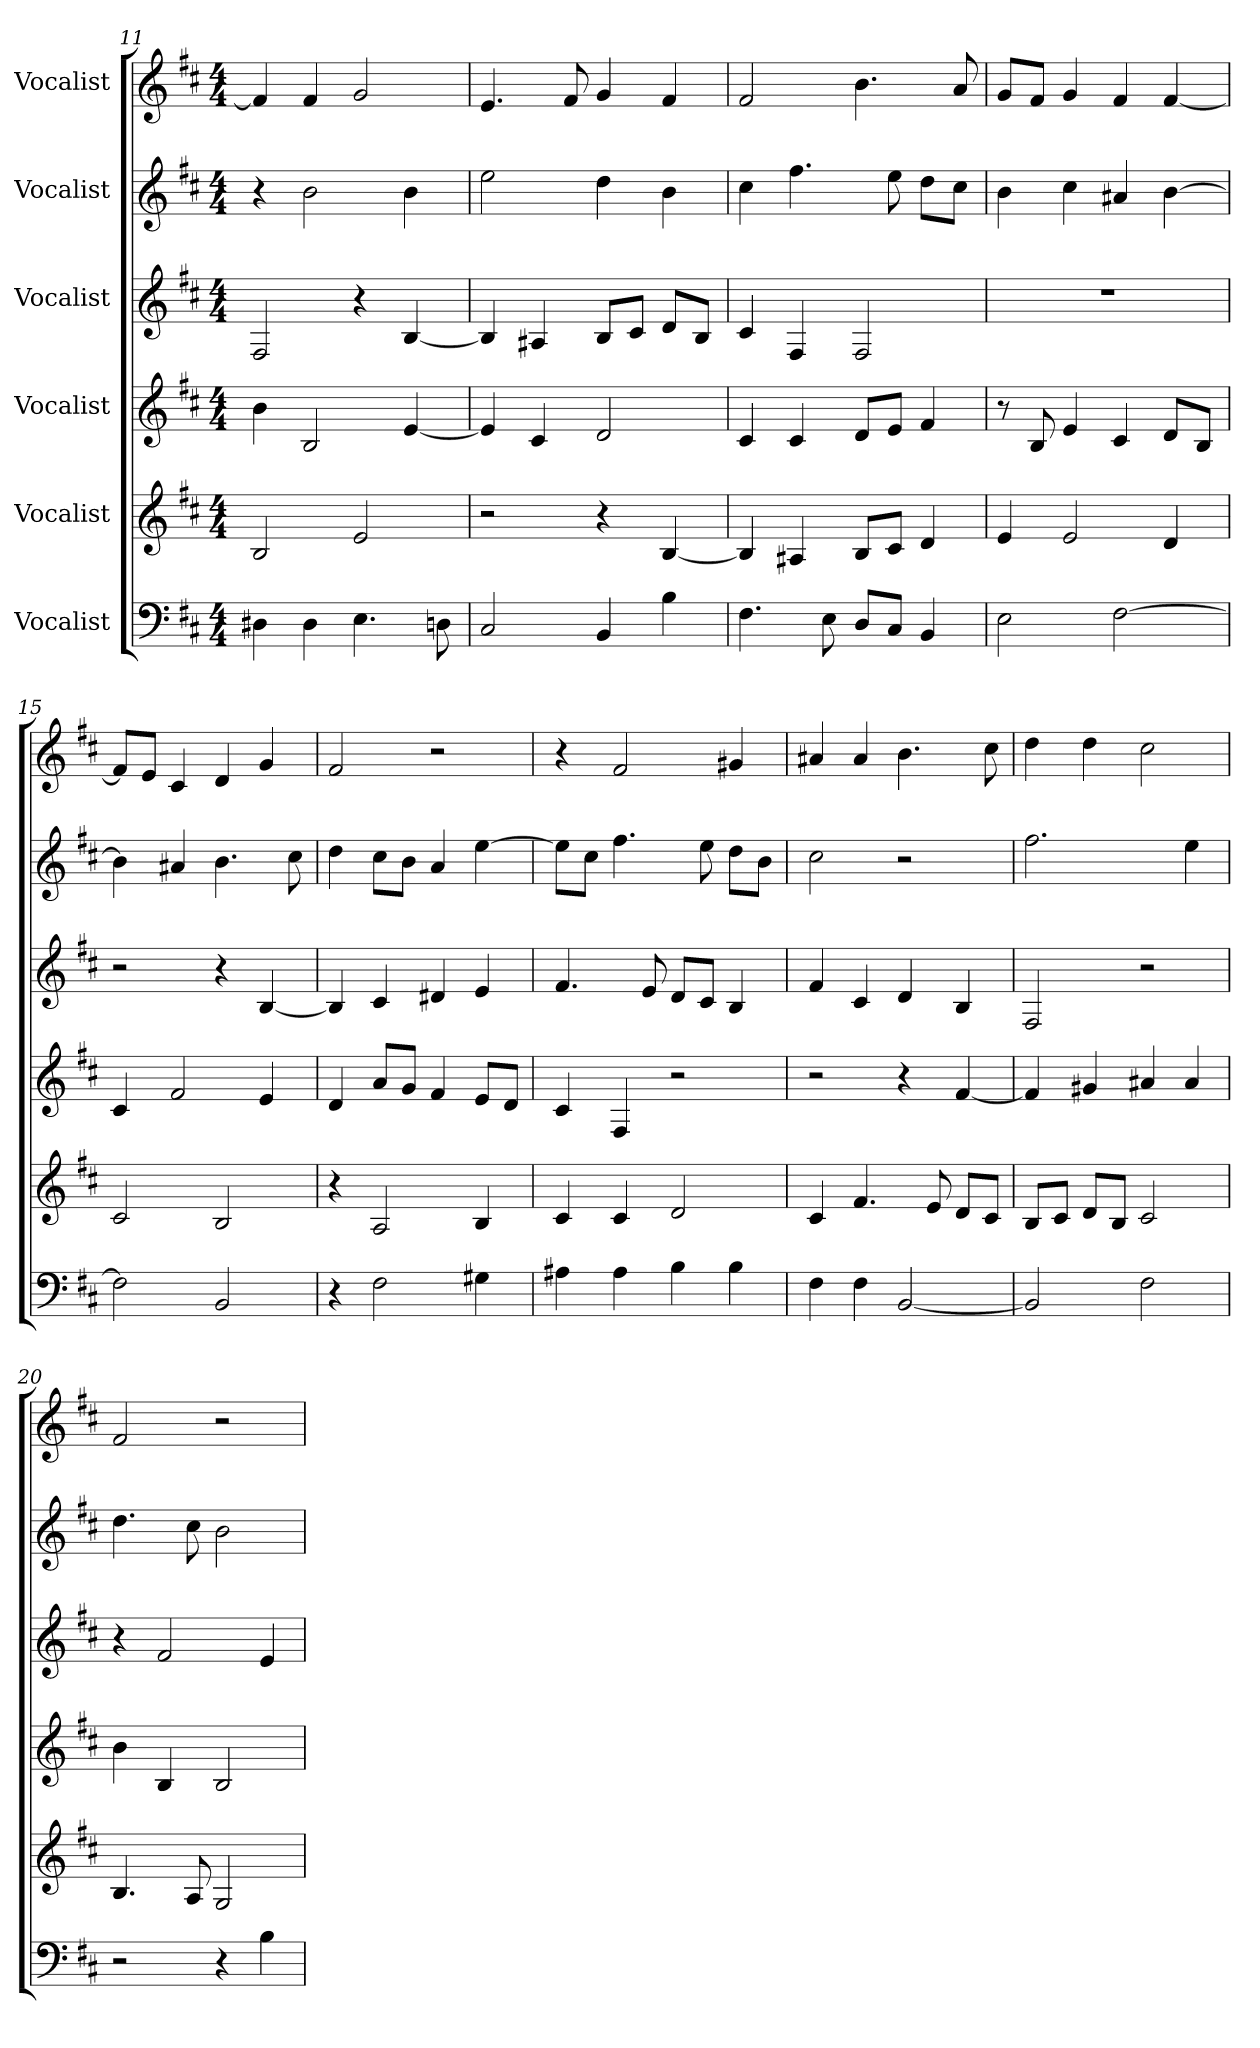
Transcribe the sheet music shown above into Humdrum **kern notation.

**kern	**kern	**kern	**kern	**kern	**kern
*part6	*part5	*part4	*part3	*part2	*part1
*staff6	*staff5	*staff4	*staff3	*staff2	*staff1
*I"Vocalist	*I"Vocalist	*I"Vocalist	*I"Vocalist	*I"Vocalist	*I"Vocalist
*k[f#c#]	*k[f#c#]	*k[f#c#]	*k[f#c#]	*k[f#c#]	*k[f#c#]
*b:	*b:	*b:	*b:	*b:	*b:
*M4/4	*M4/4	*M4/4	*M4/4	*M4/4	*M4/4
=11	=11	=11	=11	=11	=11
4D#X	2B	4b	2F#	4r	4f#]
4D#	.	2B	.	2b	4f#
4.E	2e	.	4r	.	2g
.	.	[4e	[4B	4b	.
8Dn	.	.	.	.	.
=12	=12	=12	=12	=12	=12
2C#	2r	4e]	4B]	2ee	4.e
.	.	4c#	4A#X	.	.
.	.	.	.	.	8f#
4BB	4r	2d	8BL	4dd	4g
.	.	.	8c#J	.	.
4B	[4B	.	8dL	4b	4f#
.	.	.	8BJ	.	.
=13	=13	=13	=13	=13	=13
4.F#	4B]	4c#	4c#	4cc#	2f#
.	4A#X	4c#	4F#	4.ff#	.
8E	.	.	.	.	.
8DL	8BL	8dL	2F#	.	4.b
8C#J	8c#J	8eJ	.	8ee	.
4BB	4d	4f#	.	8ddL	.
.	.	.	.	8cc#J	8a
=14	=14	=14	=14	=14	=14
2E	4e	8r	1r	4b	8gL
.	.	8B	.	.	8f#J
.	2e	4e	.	4cc#	4g
[2F#	.	4c#	.	4a#X	4f#
.	4d	8dL	.	[4b	[4f#
.	.	8BJ	.	.	.
=15	=15	=15	=15	=15	=15
2F#]	2c#	4c#	2r	4b]	8f#L]
.	.	.	.	.	8eJ
.	.	2f#	.	4a#X	4c#
2BB	2B	.	4r	4.b	4d
.	.	4e	[4B	.	4g
.	.	.	.	8cc#	.
=16	=16	=16	=16	=16	=16
4r	4r	4d	4B]	4dd	2f#
2F#	2A	8aL	4c#	8cc#L	.
.	.	8gJ	.	8bJ	.
.	.	4f#	4d#X	4a	2r
4G#X	4B	8eL	4e	[4ee	.
.	.	8dJ	.	.	.
=17	=17	=17	=17	=17	=17
4A#X	4c#	4c#	4.f#	8eeL]	4r
.	.	.	.	8cc#J	.
4A#	4c#	4F#	.	4.ff#	2f#
.	.	.	8e	.	.
4B	2d	2r	8dL	.	.
.	.	.	8c#J	8ee	.
4B	.	.	4B	8ddL	4g#X
.	.	.	.	8bJ	.
=18	=18	=18	=18	=18	=18
4F#	4c#	2r	4f#	2cc#	4a#X
4F#	4.f#	.	4c#	.	4a#
[2BB	.	4r	4d	2r	4.b
.	8e	.	.	.	.
.	8dL	[4f#	4B	.	.
.	8c#J	.	.	.	8cc#
=19	=19	=19	=19	=19	=19
2BB]	8BL	4f#]	2F#	2.ff#	4dd
.	8c#J	.	.	.	.
.	8dL	4g#X	.	.	4dd
.	8BJ	.	.	.	.
2F#	2c#	4a#X	2r	.	2cc#
.	.	4a#	.	4ee	.
=20	=20	=20	=20	=20	=20
2r	4.B	4b	4r	4.dd	2f#
.	.	4B	2f#	.	.
.	8A	.	.	8cc#	.
4r	2G	2B	.	2b	2r
4B	.	.	4e	.	.
=	=	=	=	=	=
*-	*-	*-	*-	*-	*-
